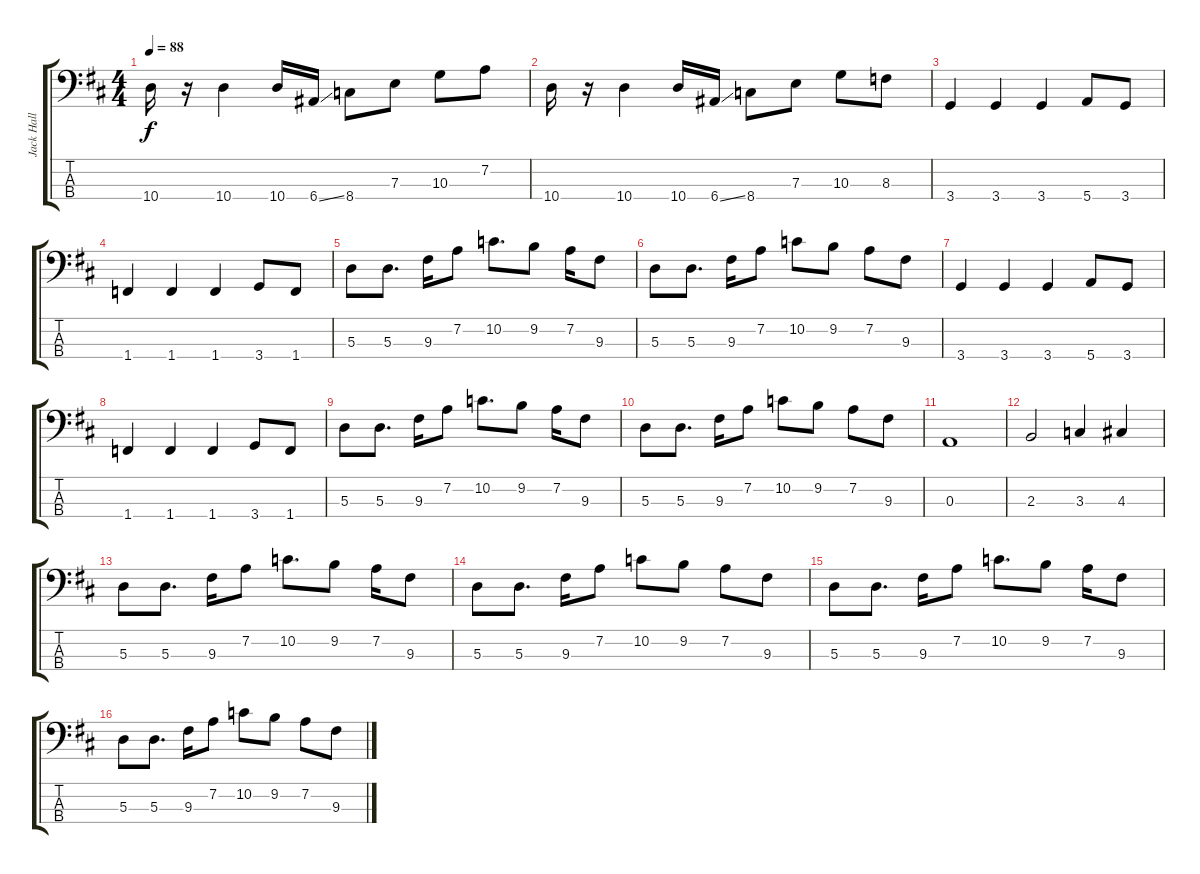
\track ("Jack Hall Bass" "Jack Hall ") {instrument electricbasspick}
\staff {score tabs}
\tuning (G2 D2 A1 E1) {hide}
\ts (4 4)
\tempo 88
\clef f4
\ks d
10.4.16{dy f} r.16 10.4.4 10.4.16 6.4{ss}.16 8.4.8 7.3.8 10.3.8 7.2.8 |
10.4.16 r.16 10.4.4 10.4.16 6.4{ss}.16 8.4.8 7.3.8 10.3.8 8.3.8 |
3.4.4 3.4.4 3.4.4 5.4.8 3.4.8 |
1.4.4 1.4.4 1.4.4 3.4.8 1.4.8 |
5.3.8 5.3.8{d} 9.3.16 7.2.8 10.2.8{d} 9.2.8 7.2.16 9.3.8 |
5.3.8 5.3.8{d} 9.3.16 7.2.8 10.2.8 9.2.8 7.2.8 9.3.8 |
3.4.4 3.4.4 3.4.4 5.4.8 3.4.8 |
1.4.4 1.4.4 1.4.4 3.4.8 1.4.8 |
5.3.8 5.3.8{d} 9.3.16 7.2.8 10.2.8{d} 9.2.8 7.2.16 9.3.8 |
5.3.8 5.3.8{d} 9.3.16 7.2.8 10.2.8 9.2.8 7.2.8 9.3.8 |
0.3.1 |
2.3.2 3.3.4 4.3.4 |
5.3.8 5.3.8{d} 9.3.16 7.2.8 10.2.8{d} 9.2.8 7.2.16 9.3.8 |
5.3.8 5.3.8{d} 9.3.16 7.2.8 10.2.8 9.2.8 7.2.8 9.3.8 |
5.3.8 5.3.8{d} 9.3.16 7.2.8 10.2.8{d} 9.2.8 7.2.16 9.3.8 |
5.3.8 5.3.8{d} 9.3.16 7.2.8 10.2.8 9.2.8 7.2.8 9.3.8
